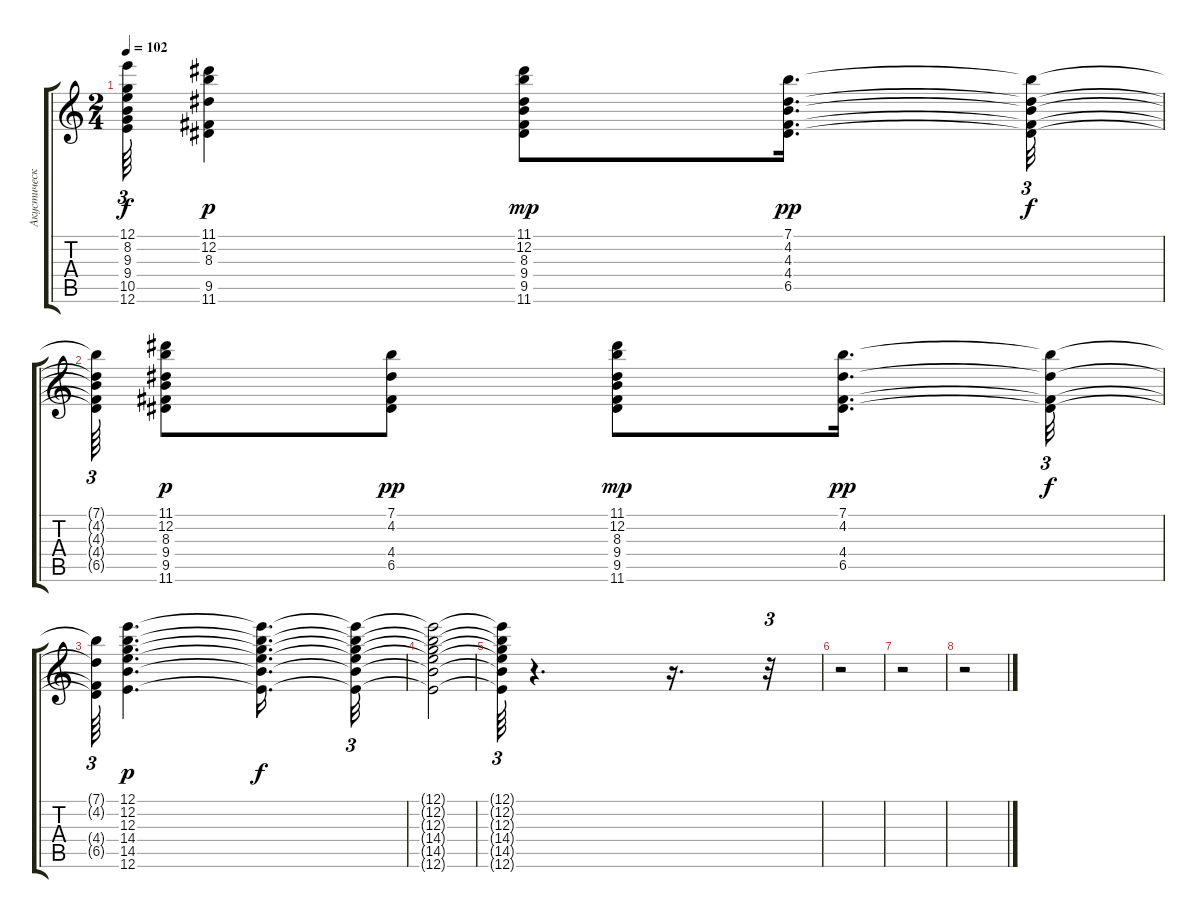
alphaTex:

\track ("Акустическая гитара" "Акустическ") {instrument acousticguitarsteel}
\staff {score tabs}
\tuning (E4 B3 G3 D3 A2 E2) {hide}
\ts (2 4)
\tempo 102
\clef g2
\ks c
(12.1{t} 8.2{t} 9.3{t} 9.4{t} 10.5{t} 12.6{t}).64{tu (3 2) dy f} (11.1 12.2 8.3 9.5 11.6).4{dy p} (11.1 12.2 8.3 9.4 9.5 11.6).8{dy mp} (7.1 4.2 4.3 4.4 6.5).16{d dy pp} (7.1{t} 4.2{t} 4.3{t} 4.4{t} 6.5{t}).32{tu (3 2) dy f} |
(7.1{t} 4.2{t} 4.3{t} 4.4{t} 6.5{t}).64{tu (3 2)} (11.1 12.2 8.3 9.4 9.5 11.6).8{dy p} (7.1 4.2 4.4 6.5).8{dy pp} (11.1 12.2 8.3 9.4 9.5 11.6).8{dy mp} (7.1 4.2 4.4 6.5).16{d dy pp} (7.1{t} 4.2{t} 4.4{t} 6.5{t}).32{tu (3 2) dy f} |
(7.1{t} 4.2{t} 4.4{t} 6.5{t}).64{tu (3 2)} (12.1 12.2 12.3 14.4 14.5 12.6).4{d dy p} (12.1{t} 12.2{t} 12.3{t} 14.4{t} 14.5{t} 12.6{t}).16{d dy f} (12.1{t} 12.2{t} 12.3{t} 14.4{t} 14.5{t} 12.6{t}).32{tu (3 2)} |
(12.1{t} 12.2{t} 12.3{t} 14.4{t} 14.5{t} 12.6{t}).2 |
(12.1{t} 12.2{t} 12.3{t} 14.4{t} 14.5{t} 12.6{t}).64{tu (3 2)} r.4{d} r.16{d} r.32{tu (3 2)} |
r.2 |
r.2 |
r.2
